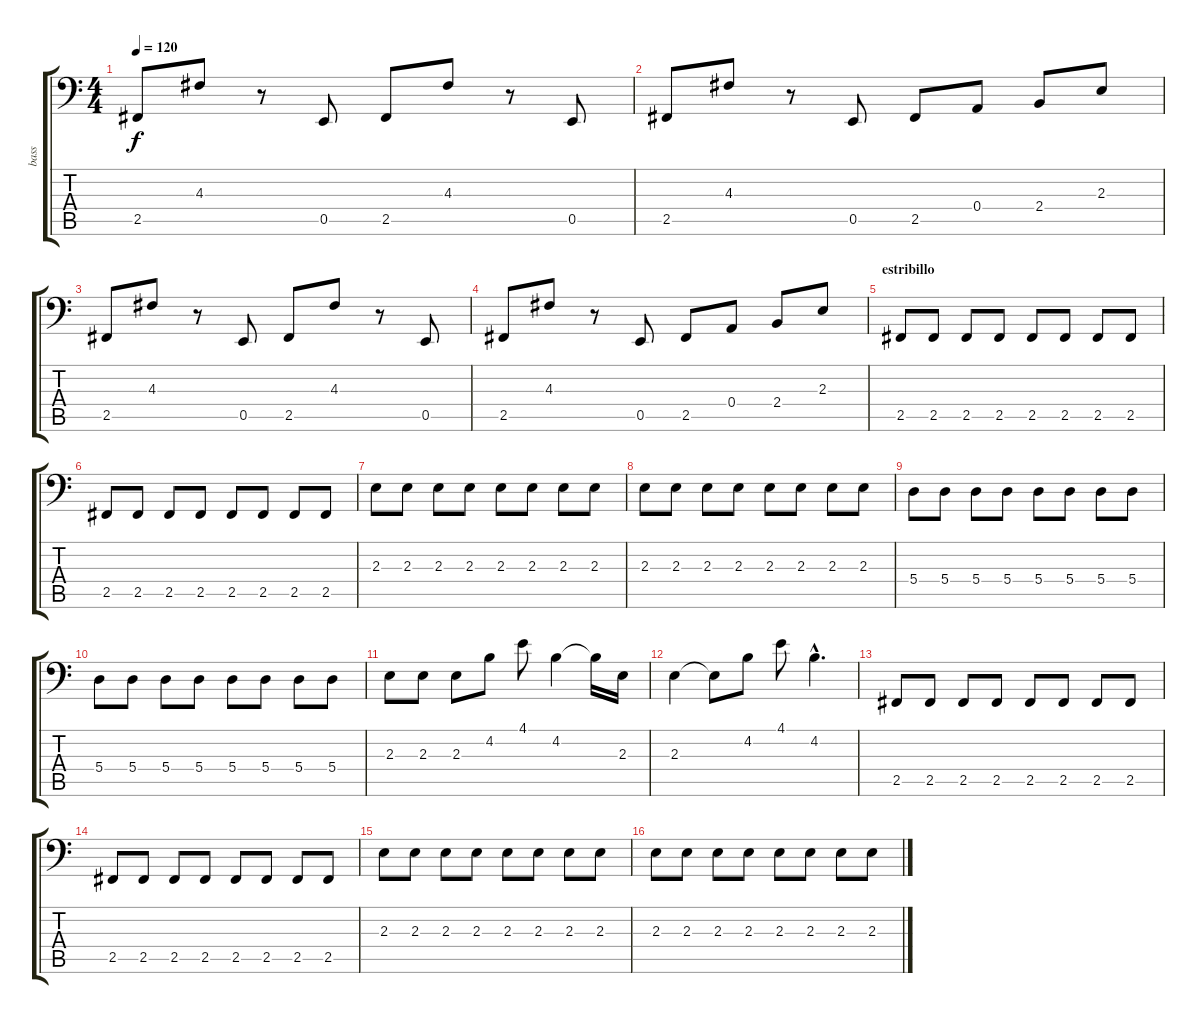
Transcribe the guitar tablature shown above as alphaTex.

\track ("bass" "bass") {instrument electricbassfinger}
\staff {score tabs}
\tuning (C3 G2 D2 A1 E1 B0) {hide}
\ts (4 4)
\tempo 120
\clef f4
\ks c
2.5.8{dy f} 4.3.8 r.8 0.5.8 2.5.8 4.3.8 r.8 0.5.8 |
2.5.8 4.3.8 r.8 0.5.8 2.5.8 0.4.8 2.4.8 2.3.8 |
2.5.8 4.3.8 r.8 0.5.8 2.5.8 4.3.8 r.8 0.5.8 |
2.5.8 4.3.8 r.8 0.5.8 2.5.8 0.4.8 2.4.8 2.3.8 |
\section ("" "estribillo")
2.5.8 2.5.8 2.5.8 2.5.8 2.5.8 2.5.8 2.5.8 2.5.8 |
2.5.8 2.5.8 2.5.8 2.5.8 2.5.8 2.5.8 2.5.8 2.5.8 |
2.3.8 2.3.8 2.3.8 2.3.8 2.3.8 2.3.8 2.3.8 2.3.8 |
2.3.8 2.3.8 2.3.8 2.3.8 2.3.8 2.3.8 2.3.8 2.3.8 |
5.4.8 5.4.8 5.4.8 5.4.8 5.4.8 5.4.8 5.4.8 5.4.8 |
5.4.8 5.4.8 5.4.8 5.4.8 5.4.8 5.4.8 5.4.8 5.4.8 |
2.3.8 2.3.8 2.3.8 4.2.8 4.1.8 4.2.4 4.2{t}.16 2.3.16 |
2.3.4 2.3{t}.8 4.2.8 4.1.8 4.2{hac}.4{d} |
2.5.8 2.5.8 2.5.8 2.5.8 2.5.8 2.5.8 2.5.8 2.5.8 |
2.5.8 2.5.8 2.5.8 2.5.8 2.5.8 2.5.8 2.5.8 2.5.8 |
2.3.8 2.3.8 2.3.8 2.3.8 2.3.8 2.3.8 2.3.8 2.3.8 |
2.3.8 2.3.8 2.3.8 2.3.8 2.3.8 2.3.8 2.3.8 2.3.8
